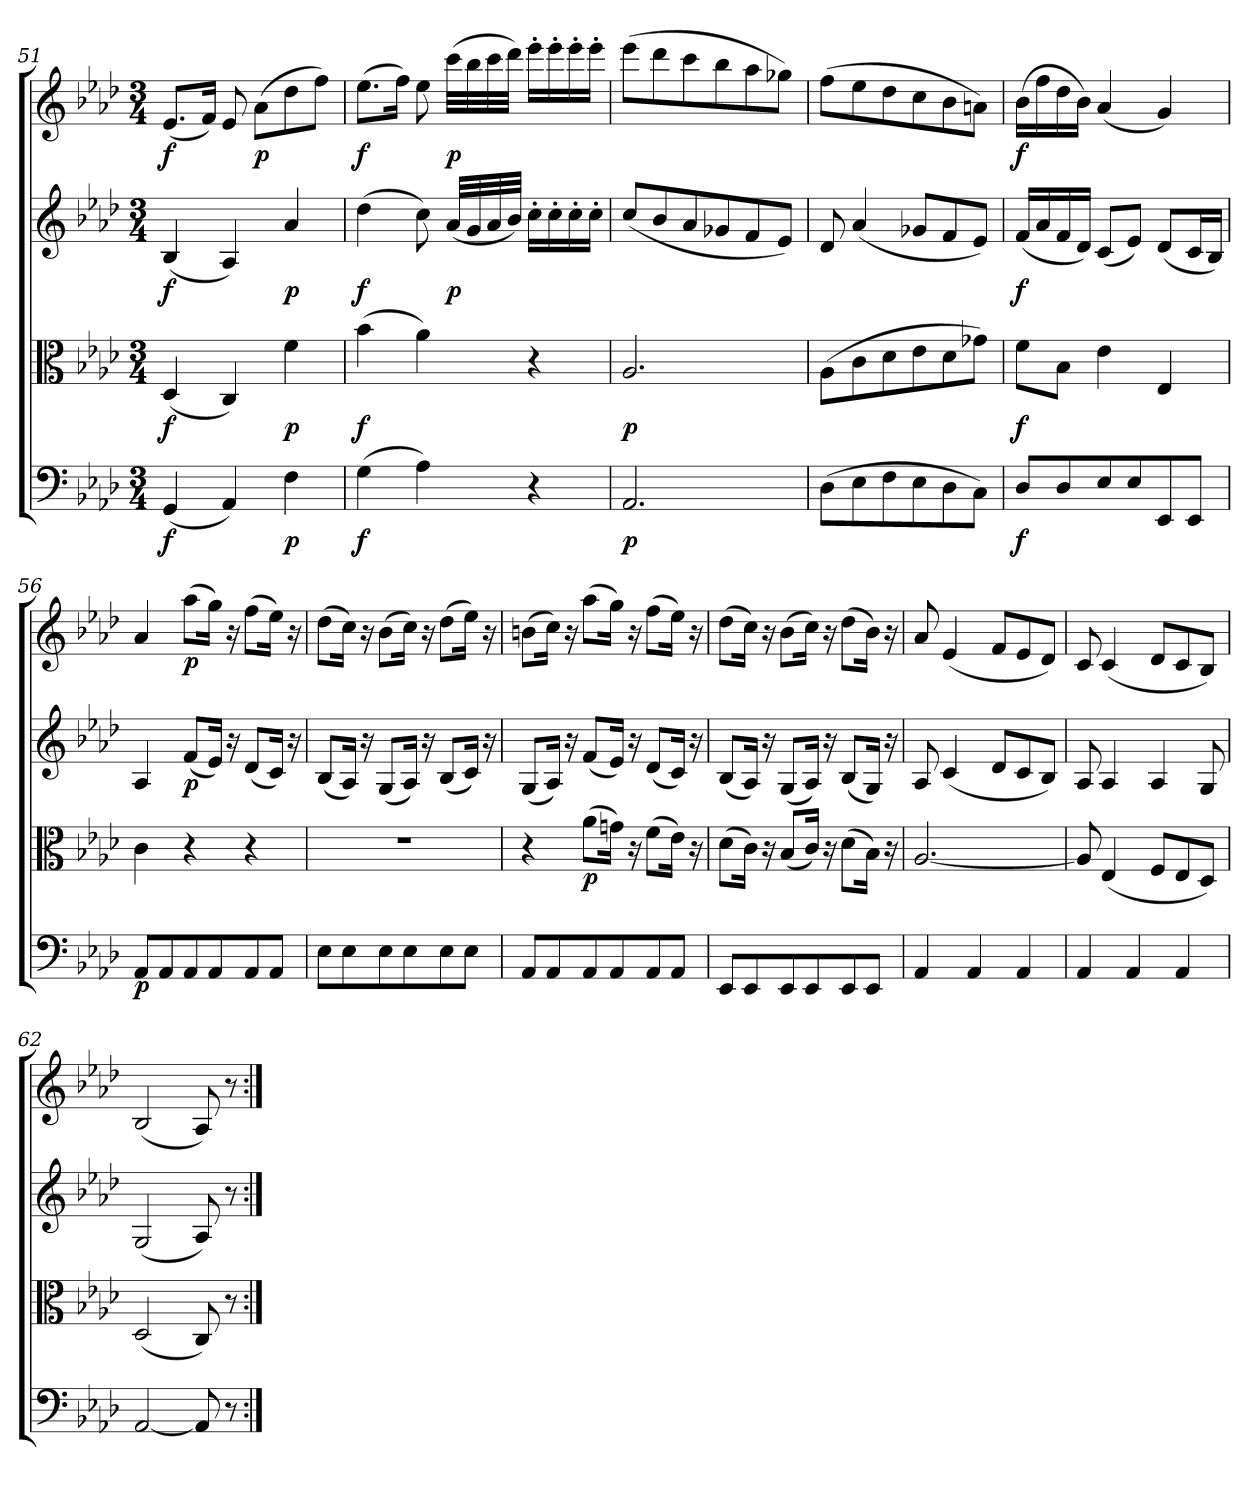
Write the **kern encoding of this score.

**kern	**dynam	**kern	**dynam	**kern	**dynam	**kern	**dynam
*part4	*part4	*part3	*part3	*part2	*part2	*part1	*part1
*staff4	*staff4	*staff3	*staff3	*staff2	*staff2	*staff1	*staff1
*clefF4	*	*clefC3	*	*clefG2	*	*clefG2	*
*k[b-e-a-d-]	*	*k[b-e-a-d-]	*	*k[b-e-a-d-]	*	*k[b-e-a-d-]	*
*A-:	*	*A-:	*	*A-:	*	*A-:	*
*M3/4	*	*M3/4	*	*M3/4	*	*M3/4	*
=51	=51	=51	=51	=51	=51	=51	=51
(4GG/	f	(4D-/	f	(4B-/	f	(8.e-/L	f
.	.	.	.	.	.	16f/Jk)	.
4AA-/)	.	4C/)	.	4A-/)	.	8e-/	.
.	.	.	.	.	.	(8a-\L	p
4F\	p	4f\	p	4a-/	p	8dd-\	.
.	.	.	.	.	.	8ff\J)	.
=52	=52	=52	=52	=52	=52	=52	=52
(4G\	f	(4b-\	f	(4dd-\	f	(8.ee-\L	f
.	.	.	.	.	.	16ff\Jk)	.
4A-\)	.	4a-\)	.	8cc\)	.	8ee-\	.
.	.	.	.	(32a-/LLL	p	(32ccc\LLL	p
.	.	.	.	32g/	.	32bb-\	.
.	.	.	.	32a-/	.	32ccc\	.
.	.	.	.	32b-/JJJ)	.	32ddd-\JJJ)	.
4r	.	4r	.	16cc'\LL	.	16eee-'\LL	.
.	.	.	.	16cc'\	.	16eee-'\	.
.	.	.	.	16cc'\	.	16eee-'\	.
.	.	.	.	16cc'\JJ	.	16eee-'\JJ	.
=53	=53	=53	=53	=53	=53	=53	=53
2.AA-/	p	2.A-/	p	(8cc/L	.	(8eee-\L	.
.	.	.	.	8b-/	.	8ddd-\	.
.	.	.	.	8a-/	.	8ccc\	.
.	.	.	.	8g-X/	.	8bb-\	.
.	.	.	.	8f/	.	8aa-\	.
.	.	.	.	8e-/J)	.	8gg-X\J)	.
=54	=54	=54	=54	=54	=54	=54	=54
(8D-\L	.	(8A-\L	.	8d-/	.	(8ff\L	.
8E-\	.	8c\	.	(4a-/	.	8ee-\	.
8F\	.	8d-\	.	.	.	8dd-\	.
8E-\	.	8e-\	.	8g-X/L	.	8cc\	.
8D-\	.	8d-\	.	8f/	.	8b-\	.
8C\J)	.	8g-X\J)	.	8e-/J)	.	8an\J)	.
=55	=55	=55	=55	=55	=55	=55	=55
8D-/L	f	8f\L	f	(16f/LL	f	(16b-\LL	f
.	.	.	.	16a-/	.	16ff\	.
8D-/	.	8B-\J	.	16f/	.	16dd-\	.
.	.	.	.	16d-/JJ)	.	16b-\JJ)	.
8E-/	.	4e-\	.	(8c/L	.	(4a-/	.
8E-/	.	.	.	8e-/J)	.	.	.
8EE-/	.	4E-/	.	(8d-/L	.	4g/)	.
8EE-/J	.	.	.	16c/L	.	.	.
.	.	.	.	16B-/JJ)	.	.	.
=56	=56	=56	=56	=56	=56	=56	=56
8AA-/L	p	4c\	.	4A-/	.	4a-/	.
8AA-/	.	.	.	.	.	.	.
8AA-/	.	4r	.	(8f/L	p	(8aa-\L	p
8AA-/	.	.	.	16e-/Jk)	.	16gg\Jk)	.
.	.	.	.	16r	.	16r	.
8AA-/	.	4r	.	(8d-/L	.	(8ff\L	.
8AA-/J	.	.	.	16c/Jk)	.	16ee-\Jk)	.
.	.	.	.	16r	.	16r	.
=57	=57	=57	=57	=57	=57	=57	=57
8E-\L	.	2.r	.	(8B-/L	.	(8dd-\L	.
8E-\	.	.	.	16A-/Jk)	.	16cc\Jk)	.
.	.	.	.	16r	.	16r	.
8E-\	.	.	.	(8G/L	.	(8b-\L	.
8E-\	.	.	.	16A-/Jk)	.	16cc\Jk)	.
.	.	.	.	16r	.	16r	.
8E-\	.	.	.	(8B-/L	.	(8dd-\L	.
8E-\J	.	.	.	16c/Jk)	.	16ee-\Jk)	.
.	.	.	.	16r	.	16r	.
=58	=58	=58	=58	=58	=58	=58	=58
8AA-/L	.	4r	.	(8G/L	.	(8bn\L	.
8AA-/	.	.	.	16A-/Jk)	.	16cc\Jk)	.
.	.	.	.	16r	.	16r	.
8AA-/	.	(8a-\L	p	(8f/L	.	(8aa-\L	.
8AA-/	.	16gn\Jk)	.	16e-/Jk)	.	16gg\Jk)	.
.	.	16r	.	16r	.	16r	.
8AA-/	.	(8f\L	.	(8d-/L	.	(8ff\L	.
8AA-/J	.	16e-\Jk)	.	16c/Jk)	.	16ee-\Jk)	.
.	.	16r	.	16r	.	16r	.
=59	=59	=59	=59	=59	=59	=59	=59
8EE-/L	.	(8d-\L	.	(8B-/L	.	(8dd-\L	.
8EE-/	.	16c\Jk)	.	16A-/Jk)	.	16cc\Jk)	.
.	.	16r	.	16r	.	16r	.
8EE-/	.	(8B-/L	.	(8G/L	.	(8b-\L	.
8EE-/	.	16c/Jk)	.	16A-/Jk)	.	16cc\Jk)	.
.	.	16r	.	16r	.	16r	.
8EE-/	.	(8d-\L	.	(8B-/L	.	(8dd-\L	.
8EE-/J	.	16B-\Jk)	.	16G/Jk)	.	16b-\Jk)	.
.	.	16r	.	16r	.	16r	.
=60	=60	=60	=60	=60	=60	=60	=60
4AA-/	.	[2.A-/	.	8A-/	.	8a-/	.
.	.	.	.	(4c/	.	(4e-/	.
4AA-/	.	.	.	.	.	.	.
.	.	.	.	8d-/L	.	8f/L	.
4AA-/	.	.	.	8c/	.	8e-/	.
.	.	.	.	8B-/J)	.	8d-/J)	.
=61	=61	=61	=61	=61	=61	=61	=61
4AA-/	.	8A-/]	.	8A-/	.	8c/	.
.	.	(4E-/	.	4A-/	.	(4c/	.
4AA-/	.	.	.	.	.	.	.
.	.	8F/L	.	4A-/	.	8d-/L	.
4AA-/	.	8E-/	.	.	.	8c/	.
.	.	8D-/J)	.	8G/	.	8B-/J)	.
=62	=62	=62	=62	=62	=62	=62	=62
[2AA-/	.	(2D-/	.	(2G/	.	(2B-/	.
8AA-/]	.	8C/)	.	8A-/)	.	8A-/)	.
8r	.	8r	.	8r	.	8r	.
=:|!	=:|!	=:|!	=:|!	=:|!	=:|!	=:|!	=:|!
*-	*-	*-	*-	*-	*-	*-	*-
